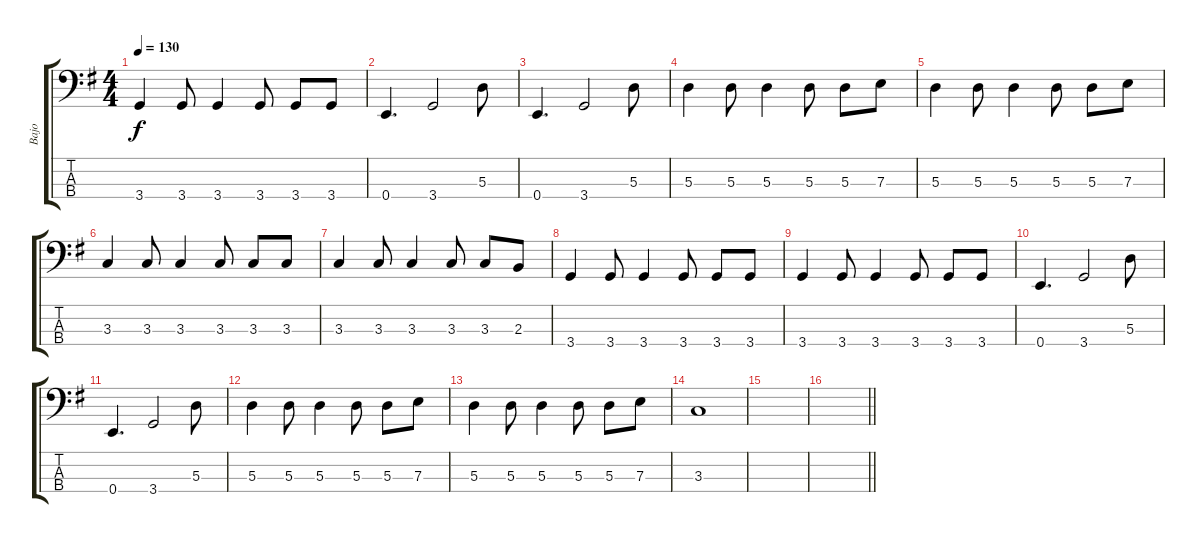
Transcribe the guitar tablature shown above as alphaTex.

\track ("Bajo" "Bajo") {instrument electricbassfinger}
\staff {score tabs}
\tuning (G2 D2 A1 E1) {hide}
\ts (4 4)
\tempo 130
\clef f4
\ks g
3.4.4{dy f} 3.4.8 3.4.4 3.4.8 3.4.8 3.4.8 |
0.4.4{d} 3.4.2 5.3.8 |
0.4.4{d} 3.4.2 5.3.8 |
5.3.4 5.3.8 5.3.4 5.3.8 5.3.8 7.3.8 |
5.3.4 5.3.8 5.3.4 5.3.8 5.3.8 7.3.8 |
3.3.4 3.3.8 3.3.4 3.3.8 3.3.8 3.3.8 |
3.3.4 3.3.8 3.3.4 3.3.8 3.3.8 2.3.8 |
3.4.4 3.4.8 3.4.4 3.4.8 3.4.8 3.4.8 |
3.4.4 3.4.8 3.4.4 3.4.8 3.4.8 3.4.8 |
0.4.4{d} 3.4.2 5.3.8 |
0.4.4{d} 3.4.2 5.3.8 |
5.3.4 5.3.8 5.3.4 5.3.8 5.3.8 7.3.8 |
5.3.4 5.3.8 5.3.4 5.3.8 5.3.8 7.3.8 |
3.3.1 |
|
\barLineRight lightlight
